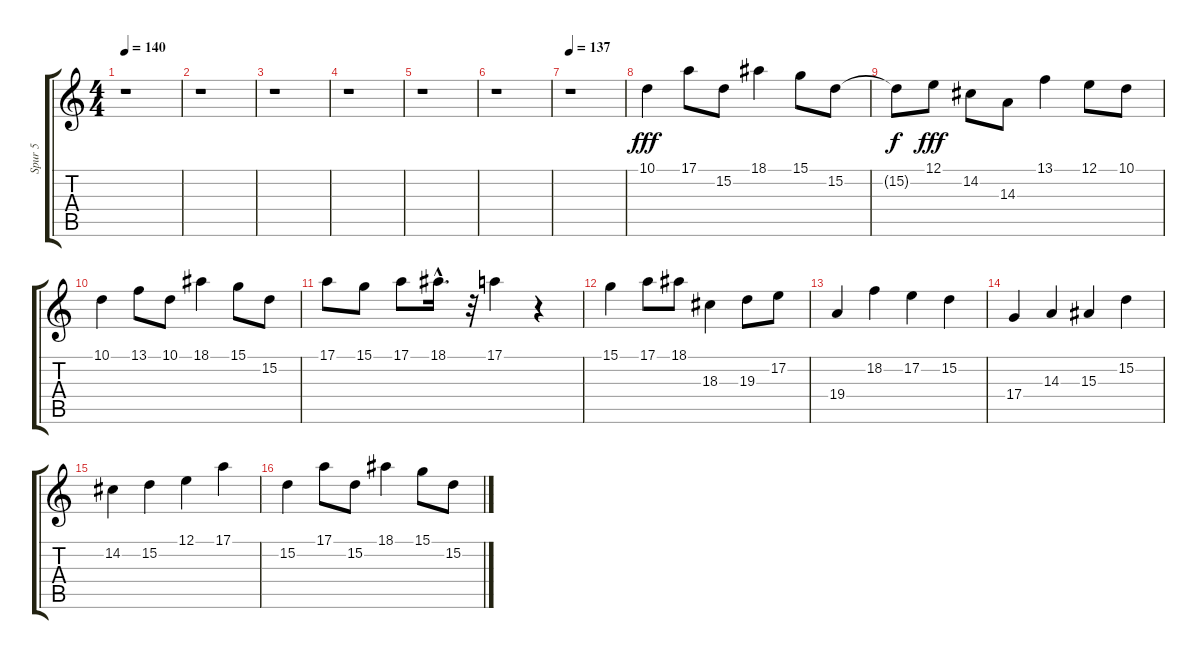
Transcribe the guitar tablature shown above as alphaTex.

\track ("Spur 5" "Spur 5") {instrument lead1square}
\staff {score tabs}
\tuning (E4 B3 G3 D3 A2 E2) {hide}
\ts (4 4)
\tempo 140
\clef g2
\ks c
r.1{dy fff} |
r.1 |
r.1 |
r.1 |
r.1 |
r.1 |
\tempo 137
r.1 |
10.1.4 17.1.8 15.2.8 18.1.4 15.1.8 15.2.8 |
15.2{t}.8{dy f} 12.1.8{dy fff} 14.2.8 14.3.8 13.1.4 12.1.8 10.1.8 |
10.1.4 13.1.8 10.1.8 18.1.4 15.1.8 15.2.8 |
17.1.8 15.1.8 17.1.8 18.1{hac}.16{d} r.32 17.1.4 r.4 |
15.1.4 17.1.8 18.1.8 18.3.4 19.3.8 17.2.8 |
19.4.4 18.2.4 17.2.4 15.2.4 |
17.4.4 14.3.4 15.3.4 15.2.4 |
14.2.4 15.2.4 12.1.4 17.1.4 |
15.2.4 17.1.8 15.2.8 18.1.4 15.1.8 15.2.8
